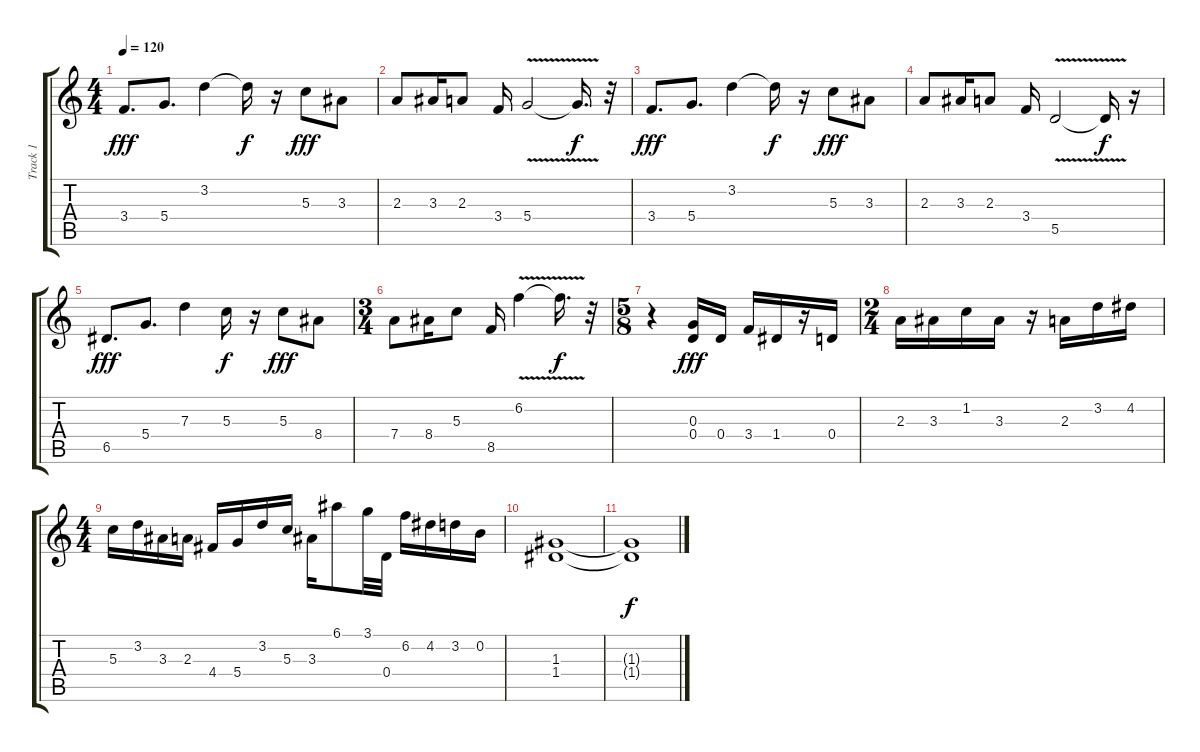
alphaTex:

\track ("Track 1" "Track 1") {instrument overdrivenguitar}
\staff {score tabs}
\tuning (E4 B3 G3 D3 A2 E2) {hide}
\ts (4 4)
\tempo 120
\clef g2
\ks c
3.4.8{d dy fff} 5.4.8{d} 3.2.4 3.2{t}.16{dy f} r.16 5.3.8{dy fff} 3.3.8 |
2.3.8 3.3.16 2.3.8 3.4.16 5.4{v}.2 5.4{t}.16{d dy f} r.32 |
3.4.8{d dy fff} 5.4.8{d} 3.2.4 3.2{t}.16{dy f} r.16 5.3.8{dy fff} 3.3.8 |
2.3.8 3.3.16 2.3.8 3.4.16 5.5{v}.2 5.5{t}.16{dy f} r.16 |
6.5.8{d dy fff} 5.4.8{d} 7.3.4 5.3.16{dy f} r.16 5.3.8{dy fff} 8.4.8 |
\ts (3 4)
7.4.8 8.4.16 5.3.8 8.5.16 6.2{v}.4 6.2{t}.16{d dy f} r.32 |
\ts (5 8)
r.4 (0.3 0.4).16{dy fff} 0.4.16 3.4.16 1.4.16 r.16 0.4.16 |
\ts (2 4)
2.3.16 3.3.16 1.2.16 3.3.16 r.16 2.3.16 3.2.16 4.2.16 |
\ts (4 4)
5.3.16 3.2.16 3.3.16 2.3.16 4.4.16 5.4.16 3.2.16 5.3.16 3.3.16 6.1.8 3.1.32 0.4.32 6.2.16 4.2.16 3.2.16 0.2.16 |
(1.3 1.4).1 |
(1.3{t} 1.4{t}).1{dy f}
